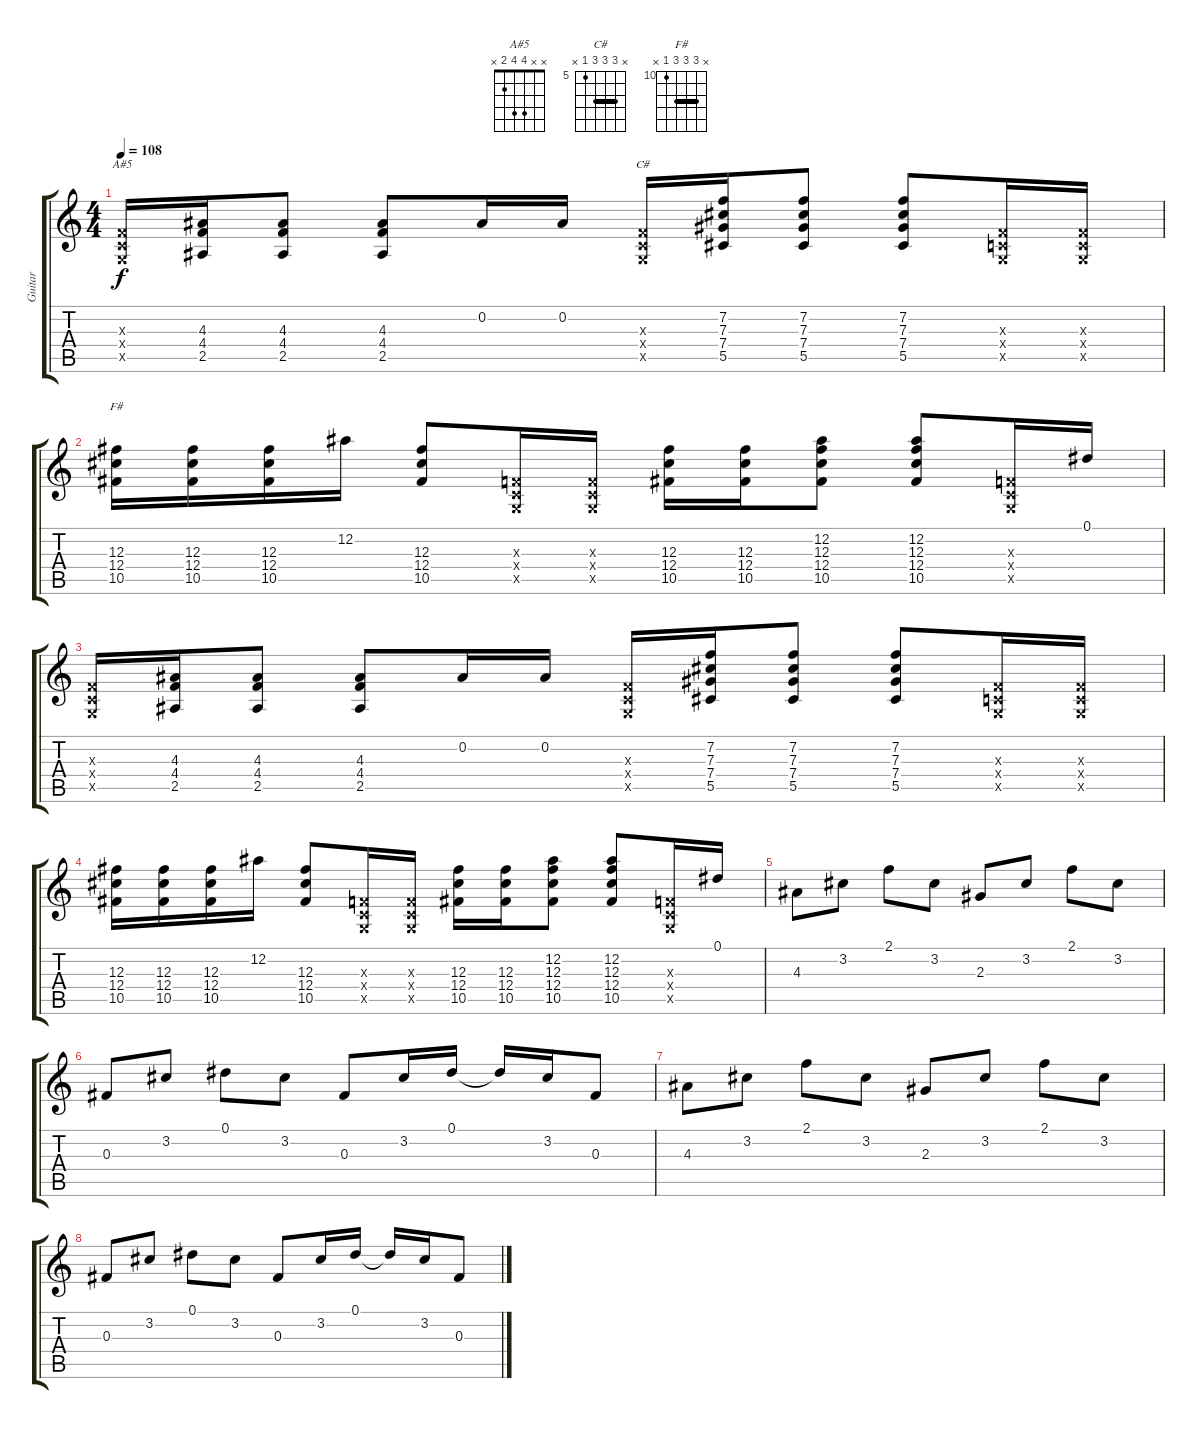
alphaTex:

\track ("Guitar" "Guitar") {instrument distortionguitar}
\staff {score tabs}
\tuning (Eb4 Bb3 Gb3 Db3 Ab2 Eb2) {hide}
\chord ("A#5" x x 4 4 2 x)
\chord ("C#" x 7 7 7 5 x) {firstfret 5 barre 7}
\chord ("F#" x 12 12 12 10 x) {firstfret 10 barre 12}
\ts (4 4)
\tempo 108
\clef g2
\ks c
(-1.3{x} -1.4{x} -1.5{x}).16{ch "A#5" dy f} (4.3 4.4 2.5).16 (4.3 4.4 2.5).8 (4.3 4.4 2.5).8 0.2.16 0.2.16 (-1.3{x} -1.4{x} -1.5{x}).16{ch "C#"} (7.2 7.3 7.4 5.5).16 (7.2 7.3 7.4 5.5).8 (7.2 7.3 7.4 5.5).8 (-1.3{x} -1.4{x} -1.5{x}).16 (-1.3{x} -1.4{x} -1.5{x}).16 |
(12.3 12.4 10.5).16{ch "F#"} (12.3 12.4 10.5).16 (12.3 12.4 10.5).16 12.2.16 (12.3 12.4 10.5).8 (-1.3{x} -1.4{x} -1.5{x}).16 (-1.3{x} -1.4{x} -1.5{x}).16 (12.3 12.4 10.5).16 (12.3 12.4 10.5).16 (12.2 12.3 12.4 10.5).8 (12.2 12.3 12.4 10.5).8 (-1.3{x} -1.4{x} -1.5{x}).16 0.1.16 |
(-1.3{x} -1.4{x} -1.5{x}).16 (4.3 4.4 2.5).16 (4.3 4.4 2.5).8 (4.3 4.4 2.5).8 0.2.16 0.2.16 (-1.3{x} -1.4{x} -1.5{x}).16 (7.2 7.3 7.4 5.5).16 (7.2 7.3 7.4 5.5).8 (7.2 7.3 7.4 5.5).8 (-1.3{x} -1.4{x} -1.5{x}).16 (-1.3{x} -1.4{x} -1.5{x}).16 |
(12.3 12.4 10.5).16 (12.3 12.4 10.5).16 (12.3 12.4 10.5).16 12.2.16 (12.3 12.4 10.5).8 (-1.3{x} -1.4{x} -1.5{x}).16 (-1.3{x} -1.4{x} -1.5{x}).16 (12.3 12.4 10.5).16 (12.3 12.4 10.5).16 (12.2 12.3 12.4 10.5).8 (12.2 12.3 12.4 10.5).8 (-1.3{x} -1.4{x} -1.5{x}).16 0.1.16 |
4.3.8 3.2.8 2.1.8 3.2.8 2.3.8 3.2.8 2.1.8 3.2.8 |
0.3.8 3.2.8 0.1.8 3.2.8 0.3.8 3.2.16 0.1.16 0.1{t}.16 3.2.16 0.3.8 |
4.3.8 3.2.8 2.1.8 3.2.8 2.3.8 3.2.8 2.1.8 3.2.8 |
0.3.8 3.2.8 0.1.8 3.2.8 0.3.8 3.2.16 0.1.16 0.1{t}.16 3.2.16 0.3.8
